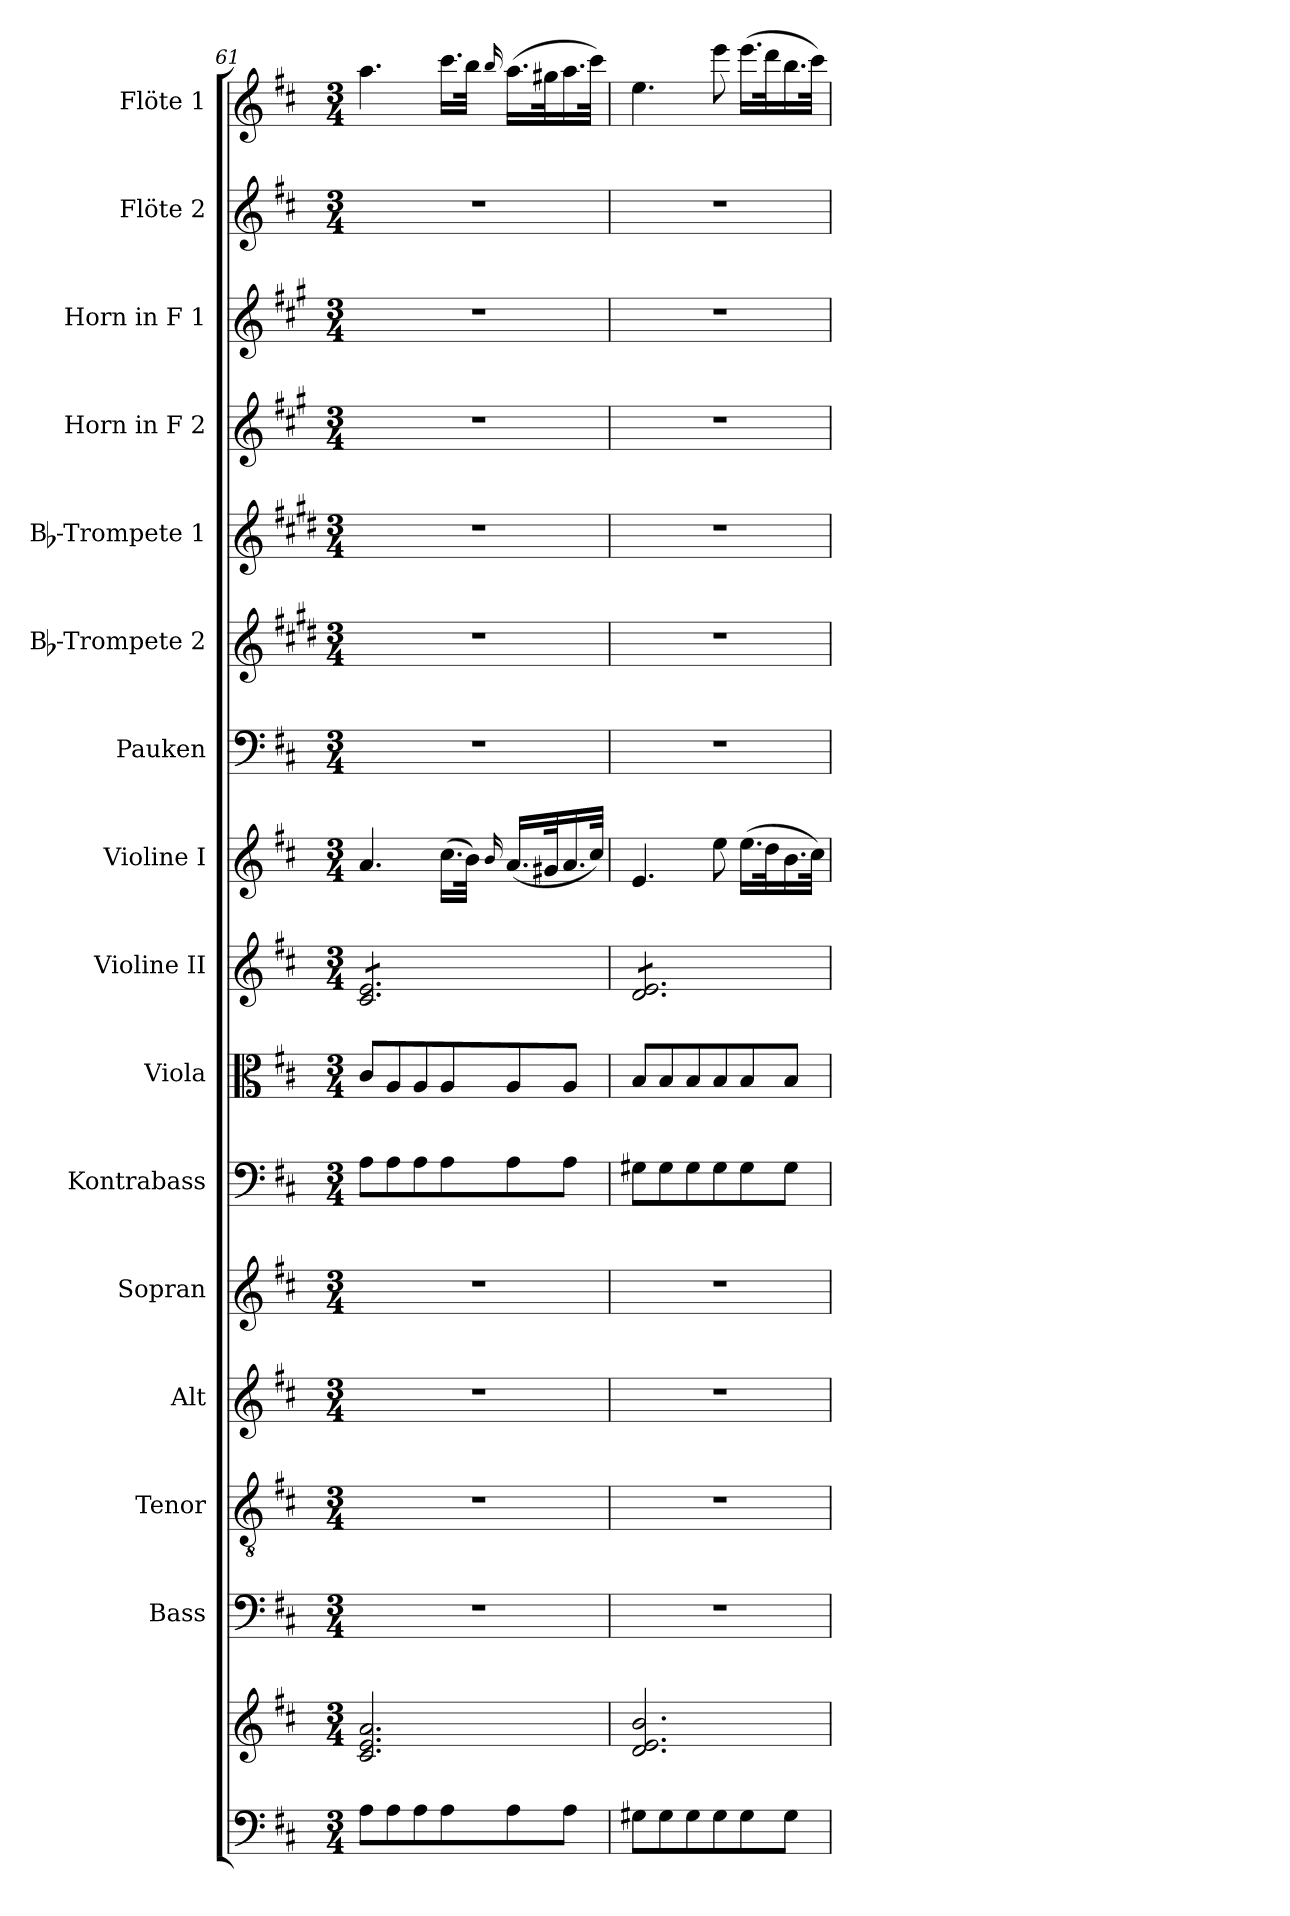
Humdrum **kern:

**kern	**kern	**kern	**kern	**kern	**kern	**kern	**kern	**kern	**kern	**kern	**kern	**kern	**kern	**kern	**kern	**kern
*part16	*part16	*part15	*part14	*part13	*part12	*part11	*part10	*part9	*part8	*part7	*part6	*part5	*part4	*part3	*part2	*part1
*staff17	*staff16	*staff15	*staff14	*staff13	*staff12	*staff11	*staff10	*staff9	*staff8	*staff7	*staff6	*staff5	*staff4	*staff3	*staff2	*staff1
*	*	*I"Bass	*I"Tenor	*I"Alt	*I"Sopran	*I"Kontrabass	*I"Viola	*I"Violine II	*I"Violine I	*I"Pauken	*I"Bb-Trompete 2	*I"Bb-Trompete 1	*I"Horn in F 2	*I"Horn in F 1	*I"Flöte 2	*I"Flöte 1
*	*	*I'B.	*I'T.	*I'A.	*I'S.	*I'Kb.	*I'Vla.	*I'Vl. II	*I'Vl. I	*I'Pk.	*I'Bb Trp. 2	*I'Bb Trp. 1	*	*	*I'Fl. 2	*I'Fl. 1
*clefF4	*clefG2	*clefF4	*clefGv2	*clefG2	*clefG2	*clefF4	*clefC3	*clefG2	*clefG2	*clefF4	*clefG2	*clefG2	*clefG2	*clefG2	*clefG2	*clefG2
*	*	*	*	*	*	*ITrd7c12	*	*	*	*	*ITrd1c2	*ITrd1c2	*ITrd4c7	*ITrd4c7	*	*
*k[f#c#]	*k[f#c#]	*k[f#c#]	*k[f#c#]	*k[f#c#]	*k[f#c#]	*k[f#c#]	*k[f#c#]	*k[f#c#]	*k[f#c#]	*k[f#c#]	*k[f#c#]	*k[f#c#]	*k[f#c#]	*k[f#c#]	*k[f#c#]	*k[f#c#]
*D:	*D:	*D:	*D:	*D:	*D:	*D:	*D:	*D:	*D:	*D:	*D:	*D:	*D:	*D:	*D:	*D:
*M3/4	*M3/4	*M3/4	*M3/4	*M3/4	*M3/4	*M3/4	*M3/4	*M3/4	*M3/4	*M3/4	*M3/4	*M3/4	*M3/4	*M3/4	*M3/4	*M3/4
=61	=61	=61	=61	=61	=61	=61	=61	=61	=61	=61	=61	=61	=61	=61	=61	=61
*	*	*	*	*	*	*	*	*tremolo	*	*	*	*	*	*	*	*
8A\L	2.c#/ 2.e/ 2.a/	2.r	2.r	2.r	2.r	8AA\L	8c#/L	8c#/ 8e/L	4.a/	2.r	2.r	2.r	2.r	2.r	2.r	4.aa\
8A\	.	.	.	.	.	8AA\	8A/	8c#/ 8e/	.	.	.	.	.	.	.	.
8A\	.	.	.	.	.	8AA\	8A/	8c#/ 8e/	.	.	.	.	.	.	.	.
8A\	.	.	.	.	.	8AA\	8A/	8c#/ 8e/	(>16.cc#\LL	.	.	.	.	.	.	16.ccc#\LL
.	.	.	.	.	.	.	.	.	32b\JJk)	.	.	.	.	.	.	32bb\JJk
.	.	.	.	.	.	.	.	.	16qqb/	.	.	.	.	.	.	16qqbb/
8A\	.	.	.	.	.	8AA\	8A/	8c#/ 8e/	(<16.a/LL	.	.	.	.	.	.	(>16.aa\LL
.	.	.	.	.	.	.	.	.	32g#X/k	.	.	.	.	.	.	32gg#X\k
8A\J	.	.	.	.	.	8AA\J	8A/J	8c#/ 8e/J	16.a/	.	.	.	.	.	.	16.aa\
.	.	.	.	.	.	.	.	.	32cc#/JJk)	.	.	.	.	.	.	32ccc#\JJk)
=62	=62	=62	=62	=62	=62	=62	=62	=62	=62	=62	=62	=62	=62	=62	=62	=62
8G#X\L	2.d/ 2.e/ 2.b/	2.r	2.r	2.r	2.r	8GG#X\L	8B/L	8d/ 8e/L	4.e/	2.r	2.r	2.r	2.r	2.r	2.r	4.ee\
8G#\	.	.	.	.	.	8GG#\	8B/	8d/ 8e/	.	.	.	.	.	.	.	.
8G#\	.	.	.	.	.	8GG#\	8B/	8d/ 8e/	.	.	.	.	.	.	.	.
8G#\	.	.	.	.	.	8GG#\	8B/	8d/ 8e/	8ee\	.	.	.	.	.	.	8eee\
8G#\	.	.	.	.	.	8GG#\	8B/	8d/ 8e/	(>16.ee\LL	.	.	.	.	.	.	(>16.eee\LL
.	.	.	.	.	.	.	.	.	32dd\k	.	.	.	.	.	.	32ddd\k
8G#\J	.	.	.	.	.	8GG#\J	8B/J	8d/ 8e/J	16.b\	.	.	.	.	.	.	16.bb\
*	*	*	*	*	*	*	*	*Xtremolo	*	*	*	*	*	*	*	*
.	.	.	.	.	.	.	.	.	32cc#\JJk)	.	.	.	.	.	.	32ccc#\JJk)
=	=	=	=	=	=	=	=	=	=	=	=	=	=	=	=	=
*-	*-	*-	*-	*-	*-	*-	*-	*-	*-	*-	*-	*-	*-	*-	*-	*-
